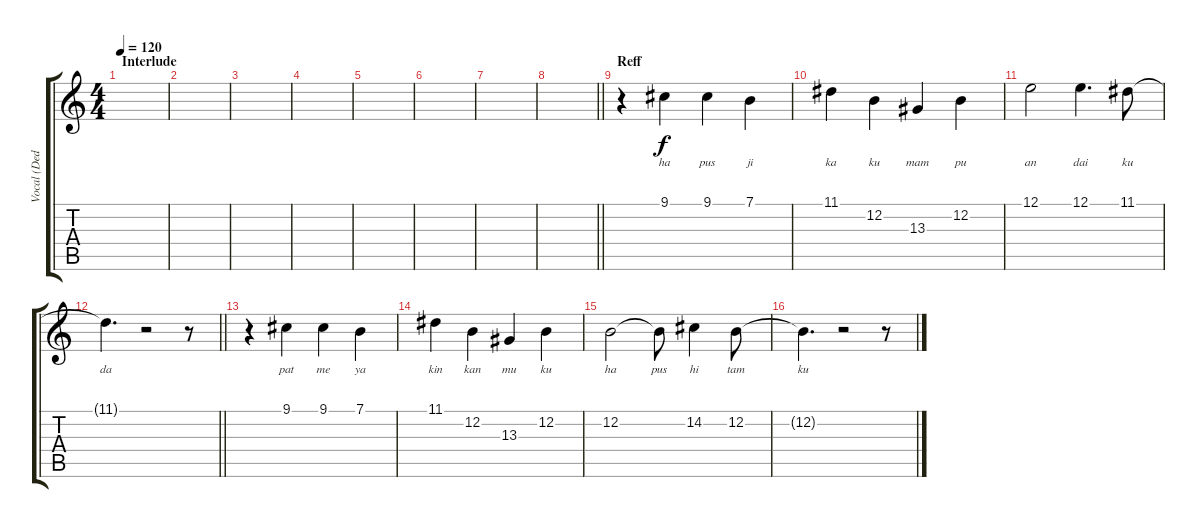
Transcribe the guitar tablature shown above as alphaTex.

\track ("Vocal (Dedy)" "Vocal (Ded") {instrument harmonica}
\staff {score tabs}
\tuning (E4 B3 G3 D3 A2 E2) {hide}
\ts (4 4)
\section ("" "Interlude")
\tempo 120
\clef g2
\ks c
|
|
|
|
|
|
|
\barLineRight lightlight
|
\section ("" "Reff")
r.4 9.1.4{lyrics (0 "ha") lyrics (1 "") lyrics (2 "") lyrics (3 "") lyrics (4 "")} 9.1.4{lyrics (0 "pus") lyrics (1 "") lyrics (2 "") lyrics (3 "") lyrics (4 "")} 7.1.4{lyrics (0 "ji") lyrics (1 "") lyrics (2 "") lyrics (3 "") lyrics (4 "")} |
11.1.4{lyrics (0 "ka") lyrics (1 "") lyrics (2 "") lyrics (3 "") lyrics (4 "")} 12.2.4{lyrics (0 "ku") lyrics (1 "") lyrics (2 "") lyrics (3 "") lyrics (4 "")} 13.3.4{lyrics (0 "mam") lyrics (1 "") lyrics (2 "") lyrics (3 "") lyrics (4 "")} 12.2.4{lyrics (0 "pu") lyrics (1 "") lyrics (2 "") lyrics (3 "") lyrics (4 "")} |
12.1.2{lyrics (0 "an") lyrics (1 "") lyrics (2 "") lyrics (3 "") lyrics (4 "")} 12.1.4{d lyrics (0 "dai") lyrics (1 "") lyrics (2 "") lyrics (3 "") lyrics (4 "")} 11.1.8{lyrics (0 "ku") lyrics (1 "") lyrics (2 "") lyrics (3 "") lyrics (4 "")} |
\barLineRight lightlight
11.1{t}.4{d lyrics (0 "da") lyrics (1 "") lyrics (2 "") lyrics (3 "") lyrics (4 "")} r.2 r.8 |
r.4 9.1.4{lyrics (0 "pat") lyrics (1 "") lyrics (2 "") lyrics (3 "") lyrics (4 "")} 9.1.4{lyrics (0 "me") lyrics (1 "") lyrics (2 "") lyrics (3 "") lyrics (4 "")} 7.1.4{lyrics (0 "ya") lyrics (1 "") lyrics (2 "") lyrics (3 "") lyrics (4 "")} |
11.1.4{lyrics (0 "kin") lyrics (1 "") lyrics (2 "") lyrics (3 "") lyrics (4 "")} 12.2.4{lyrics (0 "kan") lyrics (1 "") lyrics (2 "") lyrics (3 "") lyrics (4 "")} 13.3.4{lyrics (0 "mu") lyrics (1 "") lyrics (2 "") lyrics (3 "") lyrics (4 "")} 12.2.4{lyrics (0 "ku") lyrics (1 "") lyrics (2 "") lyrics (3 "") lyrics (4 "")} |
12.2.2{lyrics (0 "ha") lyrics (1 "") lyrics (2 "") lyrics (3 "") lyrics (4 "")} 12.2{t}.8{lyrics (0 "pus") lyrics (1 "") lyrics (2 "") lyrics (3 "") lyrics (4 "")} 14.2.4{lyrics (0 "hi") lyrics (1 "") lyrics (2 "") lyrics (3 "") lyrics (4 "")} 12.2.8{lyrics (0 "tam") lyrics (1 "") lyrics (2 "") lyrics (3 "") lyrics (4 "")} |
12.2{t}.4{d lyrics (0 "ku") lyrics (1 "") lyrics (2 "") lyrics (3 "") lyrics (4 "")} r.2 r.8
